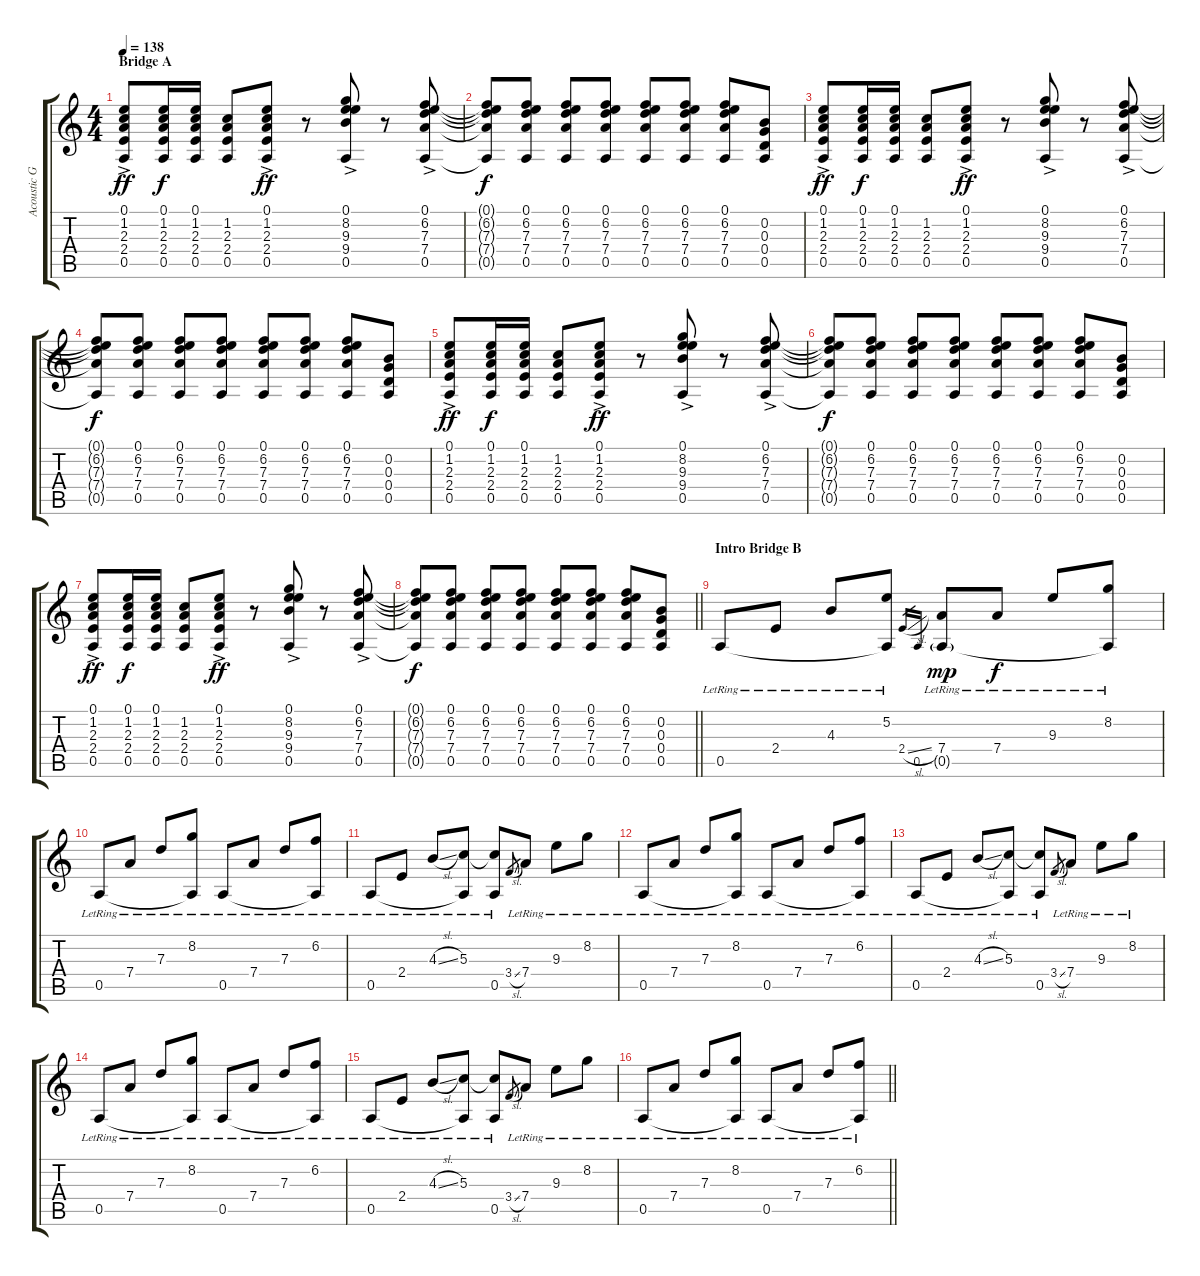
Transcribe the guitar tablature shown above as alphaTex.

\track ("Acoustic Guitar 1" "Acoustic G") {instrument acousticguitarsteel}
\staff {score tabs}
\tuning (E4 B3 G3 D3 A2 E2) {hide}
\ts (4 4)
\section ("" "Bridge A")
\tempo 138
\clef g2
\ks c
(0.1{ac} 1.2{ac} 2.3{ac} 2.4{ac} 0.5{ac}).8{dy ff} (0.1 1.2 2.3 2.4 0.5).16{dy f} (0.1 1.2 2.3 2.4 0.5).16 (1.2 2.3 2.4 0.5).8 (0.1{ac} 1.2{ac} 2.3{ac} 2.4{ac} 0.5{ac}).8{dy ff} r.8 (0.1{ac} 8.2{ac} 9.3{ac} 9.4{ac} 0.5{ac}).8 r.8 (0.1{ac} 6.2{ac} 7.3{ac} 7.4{ac} 0.5{ac}).8 |
(0.1{t} 6.2{t} 7.3{t} 7.4{t} 0.5{t}).8{dy f} (0.1 6.2 7.3 7.4 0.5).8{volume 16} (0.1 6.2 7.3 7.4 0.5).8 (0.1 6.2 7.3 7.4 0.5).8 (0.1 6.2 7.3 7.4 0.5).8 (0.1 6.2 7.3 7.4 0.5).8 (0.1 6.2 7.3 7.4 0.5).8 (0.2 0.3 0.4 0.5).8 |
(0.1{ac} 1.2{ac} 2.3{ac} 2.4{ac} 0.5{ac}).8{dy ff volume 13} (0.1 1.2 2.3 2.4 0.5).16{dy f} (0.1 1.2 2.3 2.4 0.5).16 (1.2 2.3 2.4 0.5).8 (0.1{ac} 1.2{ac} 2.3{ac} 2.4{ac} 0.5{ac}).8{dy ff} r.8 (0.1{ac} 8.2{ac} 9.3{ac} 9.4{ac} 0.5{ac}).8 r.8 (0.1{ac} 6.2{ac} 7.3{ac} 7.4{ac} 0.5{ac}).8 |
(0.1{t} 6.2{t} 7.3{t} 7.4{t} 0.5{t}).8{dy f} (0.1 6.2 7.3 7.4 0.5).8{volume 16} (0.1 6.2 7.3 7.4 0.5).8 (0.1 6.2 7.3 7.4 0.5).8 (0.1 6.2 7.3 7.4 0.5).8 (0.1 6.2 7.3 7.4 0.5).8 (0.1 6.2 7.3 7.4 0.5).8 (0.2 0.3 0.4 0.5).8 |
(0.1{ac} 1.2{ac} 2.3{ac} 2.4{ac} 0.5{ac}).8{dy ff volume 13} (0.1 1.2 2.3 2.4 0.5).16{dy f} (0.1 1.2 2.3 2.4 0.5).16 (1.2 2.3 2.4 0.5).8 (0.1{ac} 1.2{ac} 2.3{ac} 2.4{ac} 0.5{ac}).8{dy ff} r.8 (0.1{ac} 8.2{ac} 9.3{ac} 9.4{ac} 0.5{ac}).8 r.8 (0.1{ac} 6.2{ac} 7.3{ac} 7.4{ac} 0.5{ac}).8 |
(0.1{t} 6.2{t} 7.3{t} 7.4{t} 0.5{t}).8{dy f} (0.1 6.2 7.3 7.4 0.5).8{volume 16} (0.1 6.2 7.3 7.4 0.5).8 (0.1 6.2 7.3 7.4 0.5).8 (0.1 6.2 7.3 7.4 0.5).8 (0.1 6.2 7.3 7.4 0.5).8 (0.1 6.2 7.3 7.4 0.5).8 (0.2 0.3 0.4 0.5).8 |
(0.1{ac} 1.2{ac} 2.3{ac} 2.4{ac} 0.5{ac}).8{dy ff volume 13} (0.1 1.2 2.3 2.4 0.5).16{dy f} (0.1 1.2 2.3 2.4 0.5).16 (1.2 2.3 2.4 0.5).8 (0.1{ac} 1.2{ac} 2.3{ac} 2.4{ac} 0.5{ac}).8{dy ff} r.8 (0.1{ac} 8.2{ac} 9.3{ac} 9.4{ac} 0.5{ac}).8 r.8 (0.1{ac} 6.2{ac} 7.3{ac} 7.4{ac} 0.5{ac}).8 |
\barLineRight lightlight
(0.1{t} 6.2{t} 7.3{t} 7.4{t} 0.5{t}).8{dy f} (0.1 6.2 7.3 7.4 0.5).8{volume 16} (0.1 6.2 7.3 7.4 0.5).8 (0.1 6.2 7.3 7.4 0.5).8 (0.1 6.2 7.3 7.4 0.5).8 (0.1 6.2 7.3 7.4 0.5).8 (0.1 6.2 7.3 7.4 0.5).8 (0.2 0.3 0.4 0.5).8 |
\section ("" "Intro Bridge B")
0.5{lr}.8 2.4{lr}.8 4.3{lr}.8 (5.2{lr} 0.5{t}).8 2.4{sl}.16{gr} 0.5.16{gr} (7.4{lr} 0.5{g lr}).8{dy mp} 7.4{lr}.8{dy f} 9.3{lr}.8 (8.2{lr} 0.5{t}).8 |
0.5{lr}.8 7.4{lr}.8 7.3{lr}.8 (8.2{lr} 0.5{t}).8 0.5{lr}.8 7.4{lr}.8 7.3{lr}.8 (6.2{lr} 0.5{t}).8 |
0.5{lr}.8 2.4{lr}.8 4.3{sl lr}.8 (5.3{lr} 0.5{t}).8 (5.3{t} 0.5{lr}).8 3.4{sl}.8{gr} 7.4{lr}.8 9.3{lr}.8 8.2{lr}.8 |
0.5{lr}.8 7.4{lr}.8 7.3{lr}.8 (8.2{lr} 0.5{t}).8 0.5{lr}.8 7.4{lr}.8 7.3{lr}.8 (6.2{lr} 0.5{t}).8 |
0.5{lr}.8 2.4{lr}.8 4.3{sl lr}.8 (5.3{lr} 0.5{t}).8 (5.3{t} 0.5{lr}).8 3.4{sl}.8{gr} 7.4{lr}.8 9.3{lr}.8 8.2{lr}.8 |
0.5{lr}.8 7.4{lr}.8 7.3{lr}.8 (8.2{lr} 0.5{t}).8 0.5{lr}.8 7.4{lr}.8 7.3{lr}.8 (6.2{lr} 0.5{t}).8 |
0.5{lr}.8 2.4{lr}.8 4.3{sl lr}.8 (5.3{lr} 0.5{t}).8 (5.3{t} 0.5{lr}).8 3.4{sl}.8{gr} 7.4{lr}.8 9.3{lr}.8 8.2{lr}.8 |
\barLineRight lightlight
0.5{lr}.8 7.4{lr}.8 7.3{lr}.8 (8.2{lr} 0.5{t}).8 0.5{lr}.8 7.4{lr}.8 7.3{lr}.8 (6.2{lr} 0.5{t}).8
